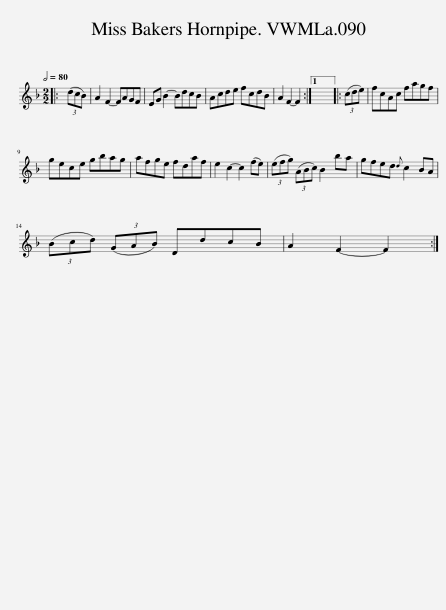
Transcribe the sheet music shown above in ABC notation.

X:1
L:1/8
Q:1/2=80
M:2/2
I:linebreak $
K:F
V:1 treble
V:1
|: (3(dcB) | A2 F2- FAGF | EG B2- BdcB | Acde fcdB | A2 F2- F2 :|1 %5
 x8 |: (3(cde) | fcAc fagf |$ gece gbag | afge fdaf | %10
 e2 c2- c2 (fe) | (3(efg) (3(ABc) B2 ba | gfed{d} c2 BA |$ (3(Bcd) (3(GAB) DdcB | A2 F2- F2 :| %15
